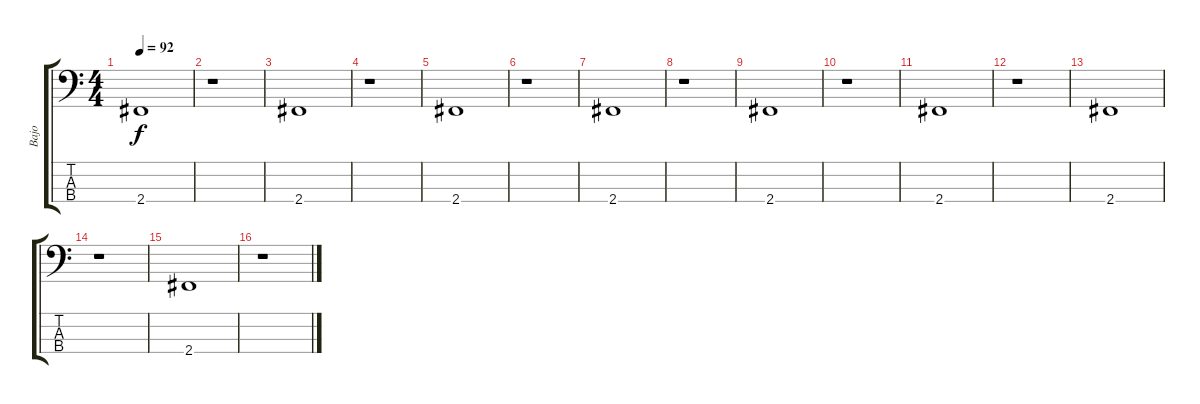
\track ("Bajo" "Bajo") {instrument electricbassfinger}
\staff {score tabs}
\tuning (G2 D2 A1 E1) {hide}
\ts (4 4)
\tempo 92
\clef f4
\ks c
2.4.1{dy f instrument electricbassfinger} |
r.1 |
2.4.1 |
r.1 |
2.4.1 |
r.1 |
2.4.1 |
r.1 |
2.4.1 |
r.1 |
2.4.1 |
r.1 |
2.4.1 |
r.1 |
2.4.1 |
r.1
